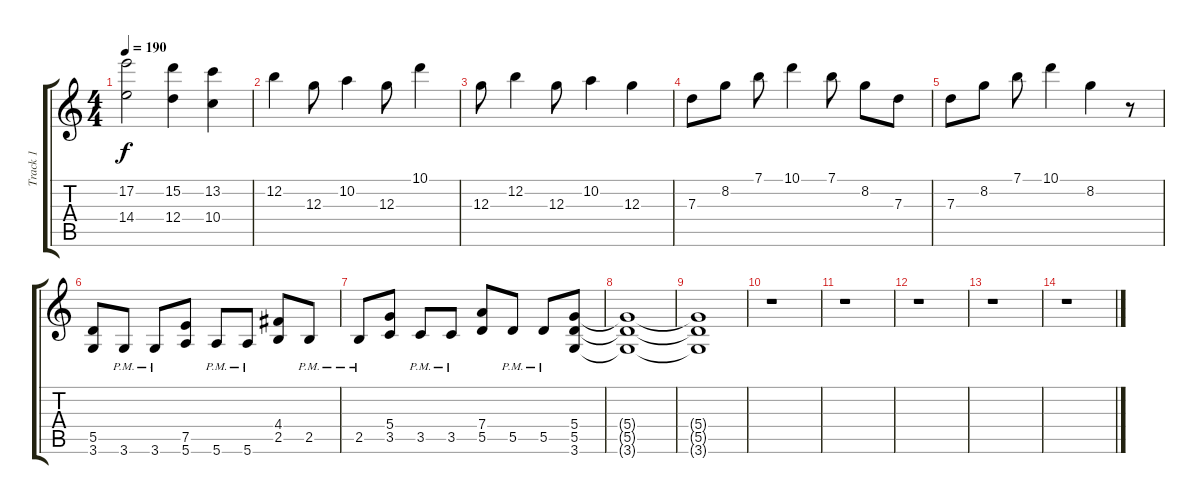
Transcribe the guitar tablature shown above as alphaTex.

\track ("Track 1" "Track 1") {instrument acousticguitarsteel}
\staff {score tabs}
\tuning (E4 B3 G3 D3 A2 E2) {hide}
\ts (4 4)
\tempo 190
\clef g2
\ks c
(17.2 14.4).2{dy f} (15.2 12.4).4 (13.2 10.4).4 |
12.2.4 12.3.8 10.2.4 12.3.8 10.1.4 |
12.3.8 12.2.4 12.3.8 10.2.4 12.3.4 |
7.3.8 8.2.8 7.1.8 10.1.4 7.1.8 8.2.8 7.3.8 |
7.3.8 8.2.8 7.1.8 10.1.4 8.2.4 r.8 |
(5.5 3.6).8 3.6{pm}.8 3.6{pm}.8 (7.5 5.6).8 5.6{pm}.8 5.6{pm}.8 (4.4 2.5).8 2.5{pm}.8 |
2.5{pm}.8 (5.4 3.5).8 3.5{pm}.8 3.5{pm}.8 (7.4 5.5).8 5.5{pm}.8 5.5{pm}.8 (5.4 5.5 3.6).8 |
(5.4{t} 5.5{t} 3.6{t}).1 |
(5.4{t} 5.5{t} 3.6{t}).1 |
r.1 |
r.1 |
r.1 |
r.1 |
r.1
